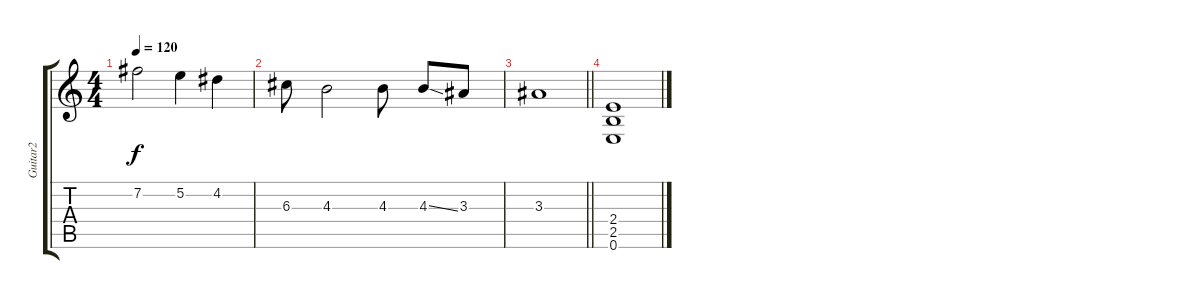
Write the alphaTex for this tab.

\track ("Guitar2" "Guitar2") {instrument distortionguitar}
\staff {score tabs}
\tuning (E4 B3 G3 D3 A2 E2) {hide}
\ts (4 4)
\tempo 120
\clef g2
\ks c
7.2.2{dy f} 5.2.4 4.2.4 |
6.3.8 4.3.2 4.3.8 4.3{ss}.8 3.3.8 |
\barLineRight lightlight
3.3.1 |
(2.4 2.5 0.6).1
